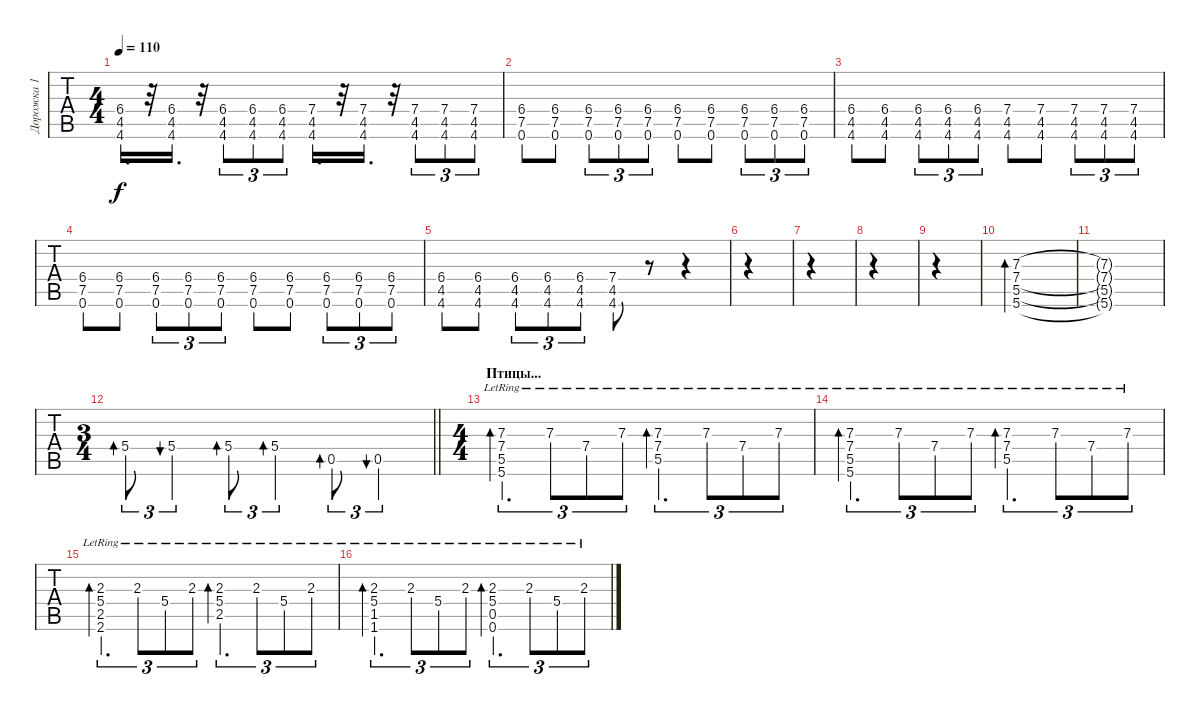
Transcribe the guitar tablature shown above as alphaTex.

\track ("Дорожка 1" "Дорожка 1") {instrument overdrivenguitar}
\staff {tabs}
\tuning (D4 A3 F3 C3 G2 C2) {hide}
\ts (4 4)
\tempo 110
\clef g2
\ks c
(6.4 4.5 4.6).16{d dy f} r.32 (6.4 4.5 4.6).16{d} r.32 (6.4 4.5 4.6).8{tu (3 2)} (6.4 4.5 4.6).8{tu (3 2)} (6.4 4.5 4.6).8{tu (3 2)} (7.4 4.5 4.6).16{d} r.32 (7.4 4.5 4.6).16{d} r.32 (7.4 4.5 4.6).8{tu (3 2)} (7.4 4.5 4.6).8{tu (3 2)} (7.4 4.5 4.6).8{tu (3 2)} |
(6.4 7.5 0.6).8 (6.4 7.5 0.6).8 (6.4 7.5 0.6).8{tu (3 2)} (6.4 7.5 0.6).8{tu (3 2)} (6.4 7.5 0.6).8{tu (3 2)} (6.4 7.5 0.6).8 (6.4 7.5 0.6).8 (6.4 7.5 0.6).8{tu (3 2)} (6.4 7.5 0.6).8{tu (3 2)} (6.4 7.5 0.6).8{tu (3 2)} |
(6.4 4.5 4.6).8 (6.4 4.5 4.6).8 (6.4 4.5 4.6).8{tu (3 2)} (6.4 4.5 4.6).8{tu (3 2)} (6.4 4.5 4.6).8{tu (3 2)} (7.4 4.5 4.6).8 (7.4 4.5 4.6).8 (7.4 4.5 4.6).8{tu (3 2)} (7.4 4.5 4.6).8{tu (3 2)} (7.4 4.5 4.6).8{tu (3 2)} |
(6.4 7.5 0.6).8 (6.4 7.5 0.6).8 (6.4 7.5 0.6).8{tu (3 2)} (6.4 7.5 0.6).8{tu (3 2)} (6.4 7.5 0.6).8{tu (3 2)} (6.4 7.5 0.6).8 (6.4 7.5 0.6).8 (6.4 7.5 0.6).8{tu (3 2)} (6.4 7.5 0.6).8{tu (3 2)} (6.4 7.5 0.6).8{tu (3 2)} |
(6.4 4.5 4.6).8 (6.4 4.5 4.6).8 (6.4 4.5 4.6).8{tu (3 2)} (6.4 4.5 4.6).8{tu (3 2)} (6.4 4.5 4.6).8{tu (3 2)} (7.4 4.5 4.6).8 r.8 r.4 |
|
|
|
|
(7.3 7.4 5.5 5.6).1{bd 240} |
(7.3{t} 7.4{t} 5.5{t} 5.6{t}).1 |
\ts (3 4)
\barLineRight lightlight
5.4.8{tu (3 2) bd 60} 5.4.4{tu (3 2) bu 60} 5.4.8{tu (3 2) bd 60} 5.4.4{tu (3 2) bd 60} 0.5.8{tu (3 2) bd 60} 0.5.4{tu (3 2) bu 60} |
\ts (4 4)
\section ("" "Птицы...")
(7.3{lr} 7.4{lr} 5.5{lr} 5.6{lr}).4{d tu (3 2) bd 60} 7.3{lr}.8{tu (3 2)} 7.4{lr}.8{tu (3 2)} 7.3{lr}.8{tu (3 2)} (7.3{lr} 7.4{lr} 5.5{lr}).4{d tu (3 2) bd 60} 7.3{lr}.8{tu (3 2)} 7.4{lr}.8{tu (3 2)} 7.3{lr}.8{tu (3 2)} |
(7.3{lr} 7.4{lr} 5.5{lr} 5.6{lr}).4{d tu (3 2) bd 60} 7.3{lr}.8{tu (3 2)} 7.4{lr}.8{tu (3 2)} 7.3{lr}.8{tu (3 2)} (7.3{lr} 7.4{lr} 5.5{lr}).4{d tu (3 2) bd 60} 7.3{lr}.8{tu (3 2)} 7.4{lr}.8{tu (3 2)} 7.3{lr}.8{tu (3 2)} |
(2.3{lr} 5.4{lr} 2.5{lr} 2.6{lr}).4{d tu (3 2) bd 60} 2.3{lr}.8{tu (3 2)} 5.4{lr}.8{tu (3 2)} 2.3{lr}.8{tu (3 2)} (2.3{lr} 5.4{lr} 2.5{lr}).4{d tu (3 2) bd 60} 2.3{lr}.8{tu (3 2)} 5.4{lr}.8{tu (3 2)} 2.3{lr}.8{tu (3 2)} |
(2.3{lr} 5.4{lr} 1.5{lr} 1.6{lr}).4{d tu (3 2) bd 60} 2.3{lr}.8{tu (3 2)} 5.4{lr}.8{tu (3 2)} 2.3{lr}.8{tu (3 2)} (2.3{lr} 5.4{lr} 0.5{lr} 0.6{lr}).4{d tu (3 2) bd 60} 2.3{lr}.8{tu (3 2)} 5.4{lr}.8{tu (3 2)} 2.3{lr}.8{tu (3 2)}
